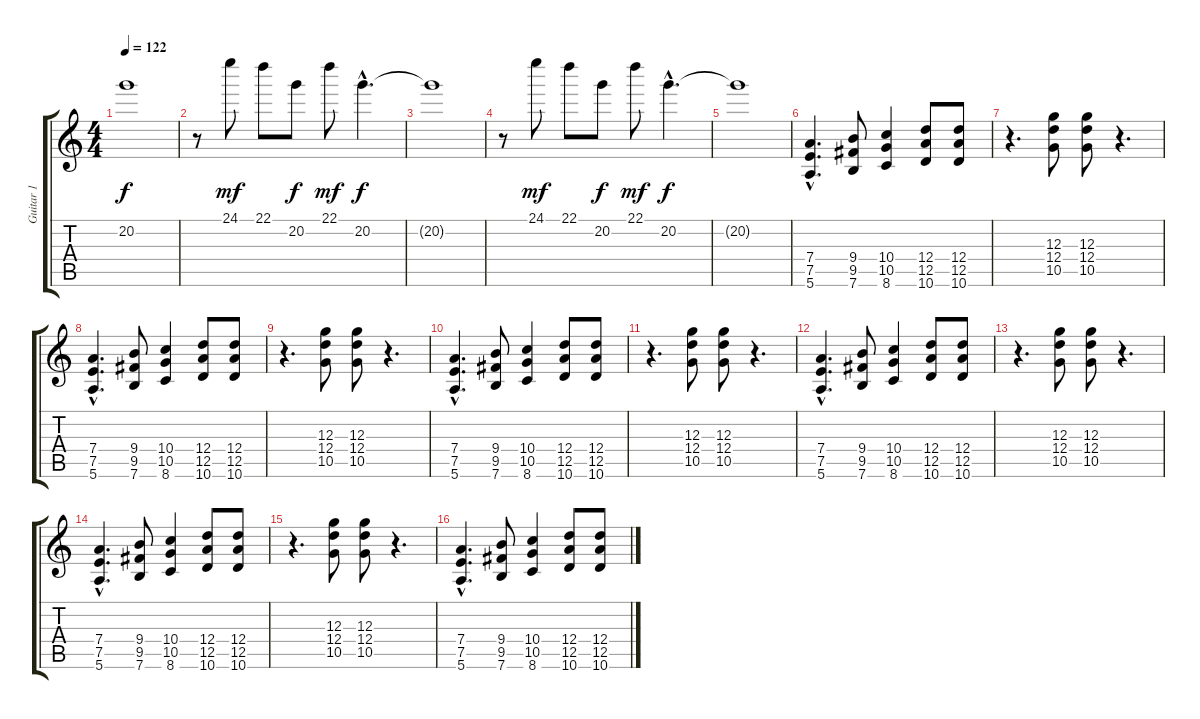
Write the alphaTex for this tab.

\track ("Guitar 1" "Guitar 1") {instrument overdrivenguitar}
\staff {score tabs}
\tuning (E4 B3 G3 D3 A2 E2) {hide}
\ts (4 4)
\tempo 122
\clef g2
\ks c
20.2{t}.1{dy f} |
r.8 24.1.8{dy mf} 22.1.8 20.2.8{dy f} 22.1.8{dy mf} 20.2{hac}.4{d dy f} |
20.2{t}.1 |
r.8 24.1.8{dy mf} 22.1.8 20.2.8{dy f} 22.1.8{dy mf} 20.2{hac}.4{d dy f} |
20.2{t}.1 |
(7.4{hac} 7.5{hac} 5.6{hac}).4{d} (9.4 9.5 7.6).8 (10.4 10.5 8.6).4 (12.4 12.5 10.6).8 (12.4 12.5 10.6).8 |
r.4{d} (12.3 12.4 10.5).8 (12.3 12.4 10.5).8 r.4{d} |
(7.4{hac} 7.5{hac} 5.6{hac}).4{d} (9.4 9.5 7.6).8 (10.4 10.5 8.6).4 (12.4 12.5 10.6).8 (12.4 12.5 10.6).8 |
r.4{d} (12.3 12.4 10.5).8 (12.3 12.4 10.5).8 r.4{d} |
(7.4{hac} 7.5{hac} 5.6{hac}).4{d} (9.4 9.5 7.6).8 (10.4 10.5 8.6).4 (12.4 12.5 10.6).8 (12.4 12.5 10.6).8 |
r.4{d} (12.3 12.4 10.5).8 (12.3 12.4 10.5).8 r.4{d} |
(7.4{hac} 7.5{hac} 5.6{hac}).4{d} (9.4 9.5 7.6).8 (10.4 10.5 8.6).4 (12.4 12.5 10.6).8 (12.4 12.5 10.6).8 |
r.4{d} (12.3 12.4 10.5).8 (12.3 12.4 10.5).8 r.4{d} |
(7.4{hac} 7.5{hac} 5.6{hac}).4{d} (9.4 9.5 7.6).8 (10.4 10.5 8.6).4 (12.4 12.5 10.6).8 (12.4 12.5 10.6).8 |
r.4{d} (12.3 12.4 10.5).8 (12.3 12.4 10.5).8 r.4{d} |
(7.4{hac} 7.5{hac} 5.6{hac}).4{d} (9.4 9.5 7.6).8 (10.4 10.5 8.6).4 (12.4 12.5 10.6).8 (12.4 12.5 10.6).8
